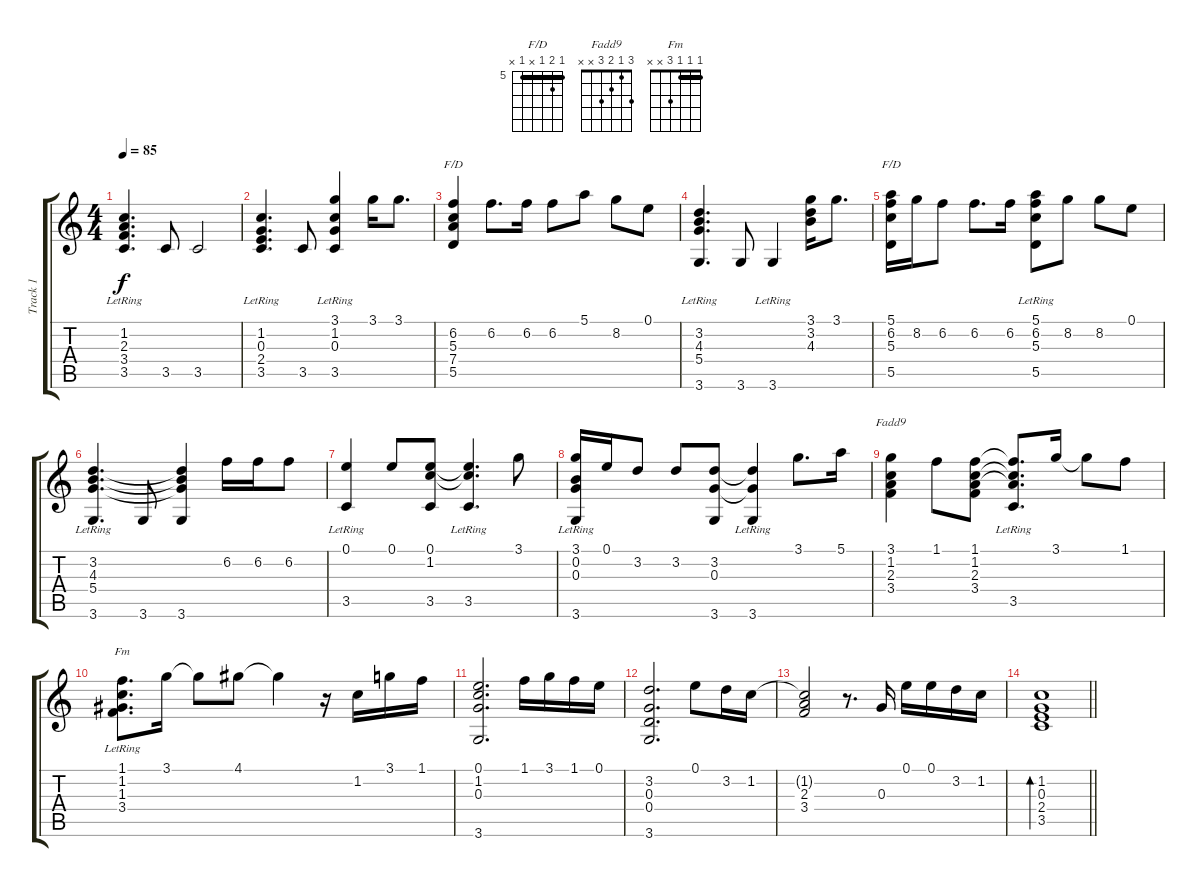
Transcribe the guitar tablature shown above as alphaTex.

\track ("Track 1" "Track 1") {instrument acousticguitarsteel}
\staff {score tabs}
\tuning (E4 B3 G3 D3 A2 E2) {hide}
\chord ("F/D" x 6 5 7 5 x) {firstfret 5 barre 5}
\chord ("F/D" 5 6 5 x 5 x) {firstfret 5 barre 5}
\chord ("Fadd9" 3 1 2 3 x x)
\chord ("Fm" 1 1 1 3 x x) {barre 1}
\ts (4 4)
\tempo 85
\clef g2
\ks c
(1.2{lr} 2.3{lr} 3.4{lr} 3.5).4{d dy f} 3.5.8 3.5.2 |
(1.2{lr} 0.3{lr} 2.4{lr} 3.5).4{d} 3.5.8 (3.1 1.2 0.3 3.5{lr}).4 3.1.16 3.1.8{d} |
(6.2 5.3 7.4 5.5).4{ch "F/D"} 6.2.8{d} 6.2.16 6.2.8 5.1.8 8.2.8 0.1.8 |
(3.2{lr} 4.3{lr} 5.4{lr} 3.6).4{d} 3.6.8 3.6{lr}.4 (3.1 3.2 4.3).16 3.1.8{d} |
(5.1 6.2 5.3 5.5).16{ch "F/D"} 8.2.16 6.2.8 6.2.8{d} 6.2.16 (5.1 6.2{lr} 5.3{lr} 5.5{lr}).8 8.2.8 8.2.8 0.1.8 |
(3.2{lr} 4.3{lr} 5.4{lr} 3.6{lr}).4{d} 3.6.8 (3.2{t} 4.3{t} 5.4{t} 3.6).4 6.2.16 6.2.16 6.2.8 |
(0.1 3.5{lr}).4 0.1.8 (0.1 1.2 3.5).8 (0.1{t} 1.2{t} 3.5{lr}).4{d} 3.1.8 |
(3.1 0.2 0.3 3.6{lr}).16 0.1.16 3.2.8 3.2.8 (3.2 0.3 3.6).8 (3.2{t} 0.3{t} 3.6{lr}).4 3.1.8{d} 5.1.16 |
(3.1 1.2 2.3 3.4).4{ch "Fadd9"} 1.1.8 (1.1 1.2 2.3 3.4).8 (1.1{t} 1.2{t} 2.3{t} 3.5{lr}).8{d} 3.1.16 3.1{t}.8 1.1.8 |
(1.1 1.2{lr} 1.3{lr} 3.4{lr}).8{d ch "Fm"} 3.1.16 3.1{t}.8 4.1.8 4.1{t}.4 r.16 1.2.16 3.1.16 1.1.16 |
(0.1 1.2 0.3 3.6).2{d} 1.1.16 3.1.16 1.1.16 0.1.16 |
(3.2 0.3 0.4 3.6).2{d} 0.1.8 3.2.16 1.2.16 |
(1.2{t} 2.3 3.4).2 r.8{d} 0.3.16 0.1.16 0.1.16 3.2.16 1.2.16 |
\barLineRight lightlight
(1.2 0.3 2.4 3.5).1{bd 480}
